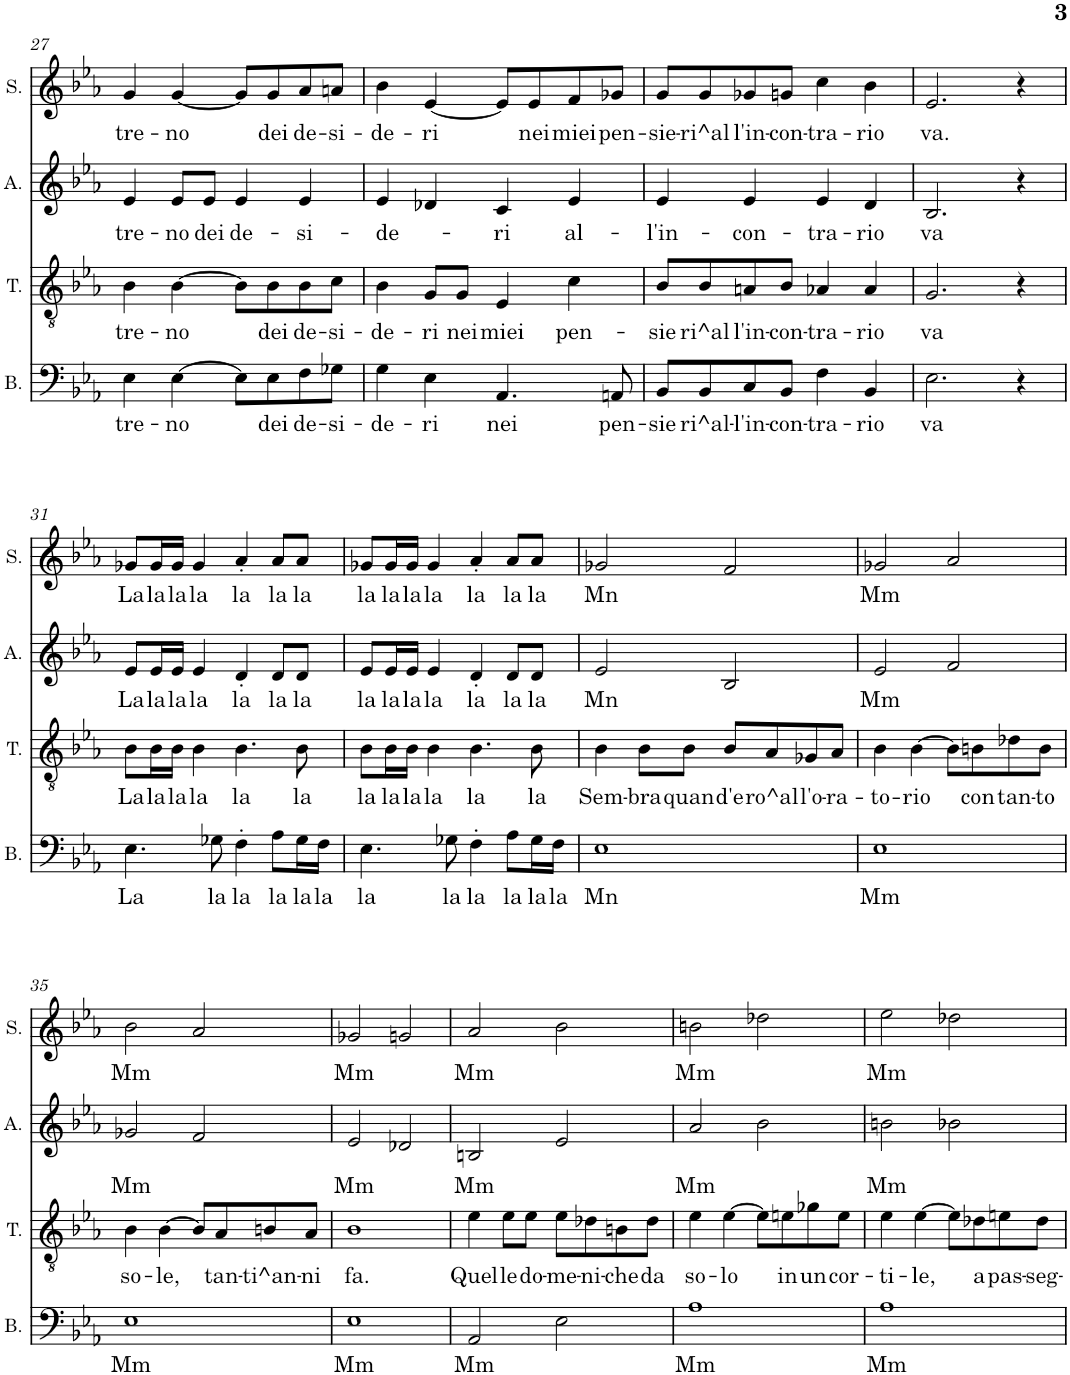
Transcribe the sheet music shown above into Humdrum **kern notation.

**kern	**text	**kern	**text	**kern	**text	**kern	**text
*part4	*part4	*part3	*part3	*part2	*part2	*part1	*part1
*staff4	*staff4	*staff3	*staff3	*staff2	*staff2	*staff1	*staff1
*I"Basso	*	*I"Tenore	*	*I"Contralto	*	*I"Soprano	*
*I'B.	*	*I'T.	*	*	*	*I'S.	*
!!LO:PB:g=z
*clefF4	*	*clefGv2	*	*clefG2	*	*clefG2	*
*k[b-e-a-]	*	*k[b-e-a-]	*	*k[b-e-a-]	*	*k[b-e-a-]	*
*M4/4	*	*M4/4	*	*M4/4	*	*M4/4	*
=27	=27	=27	=27	=27	=27	=27	=27
!	!LO:LY:b	!	!LO:LY:b	!	!LO:LY:b	!	!LO:LY:b
4E-\	tre-	4B-\	tre-	4e-/	tre-	4g/	tre-
!	!LO:LY:b	!	!LO:LY:b	!	!LO:LY:b	!	!LO:LY:b
[4E-\	-no	[4B-\	-no	8e-/L	-no	[4g/	-no
!	!	!	!	!	!LO:LY:b	!	!
.	.	.	.	8e-/J	dei	.	.
!	!	!	!	!	!LO:LY:b	!	!
8E-\L]	.	8B-\L]	.	4e-/	de-	8g/L]	.
!	!LO:LY:b	!	!LO:LY:b	!	!	!	!LO:LY:b
8E-\	dei	8B-\	dei	.	.	8g/	dei
!	!LO:LY:b	!	!LO:LY:b	!	!LO:LY:b	!	!LO:LY:b
8F\	de-	8B-\	de-	4e-/	-si-	8a-/	de-
!	!LO:LY:b	!	!LO:LY:b	!	!	!	!LO:LY:b
8G-X\J	-si-	8c\J	-si-	.	.	8an/J	-si-
=28	=28	=28	=28	=28	=28	=28	=28
!	!LO:LY:b	!	!LO:LY:b	!	!LO:LY:b	!	!LO:LY:b
4G\	-de-	4B-\	-de-	4e-/	-de-	4b-\	-de-
!	!LO:LY:b	!	!LO:LY:b	!	!	!	!LO:LY:b
4E-\	-ri	8G/L	-ri	4d-X/	.	[4e-/	-ri
!	!	!	!LO:LY:b	!	!	!	!
.	.	8G/J	nei	.	.	.	.
!	!LO:LY:b	!	!LO:LY:b	!	!LO:LY:b	!	!
4.AA-/	nei	4E-/	miei	4c/	-ri	8e-/L]	.
!	!	!	!	!	!	!	!LO:LY:b
.	.	.	.	.	.	8e-/	nei
!	!	!	!LO:LY:b	!	!LO:LY:b	!	!LO:LY:b
.	.	4c\	pen-	4e-/	al-	8f/	miei
!	!LO:LY:b	!	!	!	!	!	!LO:LY:b
8AAn/	pen-	.	.	.	.	8g-X/J	pen-
=29	=29	=29	=29	=29	=29	=29	=29
!	!LO:LY:b	!	!LO:LY:b	!	!LO:LY:b	!	!LO:LY:b
8BB-/L	-sie	8B-/L	-sie	4e-/	-l'in-	8g/L	-sie-
!	!LO:LY:b	!	!LO:LY:b	!	!	!	!LO:LY:b
8BB-/	ri^al-	8B-/	ri^al	.	.	8g/	-ri^al
!	!LO:LY:b	!	!LO:LY:b	!	!LO:LY:b	!	!LO:LY:b
8C/	-l'in-	8An/	l'in-	4e-/	-con-	8g-X/	l'in-
!	!LO:LY:b	!	!LO:LY:b	!	!	!	!LO:LY:b
8BB-/J	-con-	8B-/J	-con-	.	.	8gn/J	-con-
!	!LO:LY:b	!	!LO:LY:b	!	!LO:LY:b	!	!LO:LY:b
4F\	-tra-	4A-X/	-tra-	4e-/	-tra-	4cc\	-tra-
!	!LO:LY:b	!	!LO:LY:b	!	!LO:LY:b	!	!LO:LY:b
4BB-/	-rio	4A-/	-rio	4d/	-rio	4b-\	-rio
=30	=30	=30	=30	=30	=30	=30	=30
!	!LO:LY:b	!	!LO:LY:b	!	!LO:LY:b	!	!LO:LY:b
2.E-\	va	2.G/	va	2.B-/	va	2.e-/	va.
4r	.	4r	.	4r	.	4r	.
!!LO:LB:g=z
=31	=31	=31	=31	=31	=31	=31	=31
!	!LO:LY:b	!	!LO:LY:b	!	!LO:LY:b	!	!LO:LY:b
4.E-\	La	8B-\L	La	8e-/L	La	8g-X/L	La
!	!	!	!LO:LY:b	!	!LO:LY:b	!	!LO:LY:b
.	.	16B-\L	la	16e-/L	la	16g-/L	la
!	!	!	!LO:LY:b	!	!LO:LY:b	!	!LO:LY:b
.	.	16B-\JJ	la	16e-/JJ	la	16g-/JJ	la
!	!	!	!LO:LY:b	!	!LO:LY:b	!	!LO:LY:b
.	.	4B-\	la	4e-/	la	4g-/	la
!	!LO:LY:b	!	!	!	!	!	!
8G-X\	la	.	.	.	.	.	.
!	!LO:LY:b	!	!LO:LY:b	!	!LO:LY:b	!	!LO:LY:b
4F'\	la	4.B-\	la	4d'/	la	4a-'/	la
!	!LO:LY:b	!	!	!	!LO:LY:b	!	!LO:LY:b
8A-\L	la	.	.	8d/L	la	8a-/L	la
!	!LO:LY:b	!	!LO:LY:b	!	!LO:LY:b	!	!LO:LY:b
16G-\L	la	8B-\	la	8d/J	la	8a-/J	la
!	!LO:LY:b	!	!	!	!	!	!
16F\JJ	la	.	.	.	.	.	.
=32	=32	=32	=32	=32	=32	=32	=32
!	!LO:LY:b	!	!LO:LY:b	!	!LO:LY:b	!	!LO:LY:b
4.E-\	la	8B-\L	la	8e-/L	la	8g-X/L	la
!	!	!	!LO:LY:b	!	!LO:LY:b	!	!LO:LY:b
.	.	16B-\L	la	16e-/L	la	16g-/L	la
!	!	!	!LO:LY:b	!	!LO:LY:b	!	!LO:LY:b
.	.	16B-\JJ	la	16e-/JJ	la	16g-/JJ	la
!	!	!	!LO:LY:b	!	!LO:LY:b	!	!LO:LY:b
.	.	4B-\	la	4e-/	la	4g-/	la
!	!LO:LY:b	!	!	!	!	!	!
8G-X\	la	.	.	.	.	.	.
!	!LO:LY:b	!	!LO:LY:b	!	!LO:LY:b	!	!LO:LY:b
4F'\	la	4.B-\	la	4d'/	la	4a-'/	la
!	!LO:LY:b	!	!	!	!LO:LY:b	!	!LO:LY:b
8A-\L	la	.	.	8d/L	la	8a-/L	la
!	!LO:LY:b	!	!LO:LY:b	!	!LO:LY:b	!	!LO:LY:b
16G-\L	la	8B-\	la	8d/J	la	8a-/J	la
!	!LO:LY:b	!	!	!	!	!	!
16F\JJ	la	.	.	.	.	.	.
=33	=33	=33	=33	=33	=33	=33	=33
!	!LO:LY:b	!	!LO:LY:b	!	!LO:LY:b	!	!LO:LY:b
1E-	Mn	4B-\	Sem-	2e-/	Mn	2g-X/	Mn
!	!	!	!LO:LY:b	!	!	!	!
.	.	8B-\L	-bra	.	.	.	.
!	!	!	!LO:LY:b	!	!	!	!
.	.	8B-\J	quan	.	.	.	.
!	!	!	!LO:LY:b	!	!	!	!
.	.	8B-/L	d'e	2B-/	.	2f/	.
!	!	!	!LO:LY:b	!	!	!	!
.	.	8A-/	ro^al	.	.	.	.
!	!	!	!LO:LY:b	!	!	!	!
.	.	8G-X/	l'o-	.	.	.	.
!	!	!	!LO:LY:b	!	!	!	!
.	.	8A-/J	-ra-	.	.	.	.
=34	=34	=34	=34	=34	=34	=34	=34
!	!LO:LY:b	!	!LO:LY:b	!	!LO:LY:b	!	!LO:LY:b
1E-	Mm	4B-\	-to-	2e-/	Mm	2g-X/	Mm
!	!	!	!LO:LY:b	!	!	!	!
.	.	[4B-\	-rio	.	.	.	.
.	.	8B-\L]	.	2f/	.	2a-/	.
!	!	!	!LO:LY:b	!	!	!	!
.	.	8Bn\	con	.	.	.	.
!	!	!	!LO:LY:b	!	!	!	!
.	.	8d-X\	tan-	.	.	.	.
!	!	!	!LO:LY:b	!	!	!	!
.	.	8B\J	-to	.	.	.	.
!!LO:LB:g=z
=35	=35	=35	=35	=35	=35	=35	=35
!	!LO:LY:b	!	!LO:LY:b	!	!LO:LY:b	!	!LO:LY:b
1E-	Mm	4B-\	so-	2g-X/	Mm	2b-\	Mm
!	!	!	!LO:LY:b	!	!	!	!
.	.	[4B-\	-le,	.	.	.	.
.	.	8B-/L]	.	2f/	.	2a-/	.
!	!	!	!LO:LY:b	!	!	!	!
.	.	8A-/	tan-	.	.	.	.
!	!	!	!LO:LY:b	!	!	!	!
.	.	8Bn/	-ti^an-	.	.	.	.
!	!	!	!LO:LY:b	!	!	!	!
.	.	8A-/J	-ni	.	.	.	.
=36	=36	=36	=36	=36	=36	=36	=36
!	!LO:LY:b	!	!LO:LY:b	!	!LO:LY:b	!	!LO:LY:b
1E-	Mm	1B-	fa.	2e-/	Mm	2g-X/	Mm
.	.	.	.	2d-X/	.	2gn/	.
=37	=37	=37	=37	=37	=37	=37	=37
!	!LO:LY:b	!	!LO:LY:b	!	!LO:LY:b	!	!LO:LY:b
2AA-/	Mm	4e-\	Quel	2Bn/	Mm	2a-/	Mm
!	!	!	!LO:LY:b	!	!	!	!
.	.	8e-\L	le	.	.	.	.
!	!	!	!LO:LY:b	!	!	!	!
.	.	8e-\J	do-	.	.	.	.
!	!	!	!LO:LY:b	!	!	!	!
2E-\	.	8e-\L	-me-	2e-/	.	2b-\	.
!	!	!	!LO:LY:b	!	!	!	!
.	.	8d-X\	-ni-	.	.	.	.
!	!	!	!LO:LY:b	!	!	!	!
.	.	8Bn\	-che	.	.	.	.
!	!	!	!LO:LY:b	!	!	!	!
.	.	8d-\J	da	.	.	.	.
=38	=38	=38	=38	=38	=38	=38	=38
!	!LO:LY:b	!	!LO:LY:b	!	!LO:LY:b	!	!LO:LY:b
1A-	Mm	4e-\	so-	2a-/	Mm	2bn\	Mm
!	!	!	!LO:LY:b	!	!	!	!
.	.	[4e-\	-lo	.	.	.	.
.	.	8e-\L]	.	2b-\	.	2dd-X\	.
!	!	!	!LO:LY:b	!	!	!	!
.	.	8en\	in	.	.	.	.
!	!	!	!LO:LY:b	!	!	!	!
.	.	8g-X\	un	.	.	.	.
!	!	!	!LO:LY:b	!	!	!	!
.	.	8e\J	cor-	.	.	.	.
=39	=39	=39	=39	=39	=39	=39	=39
!	!LO:LY:b	!	!LO:LY:b	!	!LO:LY:b	!	!LO:LY:b
1A-	Mm	4e-\	-ti-	2bn\	Mm	2ee-\	Mm
!	!	!	!LO:LY:b	!	!	!	!
.	.	[4e-\	-le,	.	.	.	.
.	.	8e-\L]	.	2b-X\	.	2dd-X\	.
!	!	!	!LO:LY:b	!	!	!	!
.	.	8d-X\	a	.	.	.	.
!	!	!	!LO:LY:b	!	!	!	!
.	.	8en\	pas-	.	.	.	.
!	!	!	!LO:LY:b	!	!	!	!
.	.	8d-\J	-seg-	.	.	.	.
=	=	=	=	=	=	=	=
*-	*-	*-	*-	*-	*-	*-	*-
